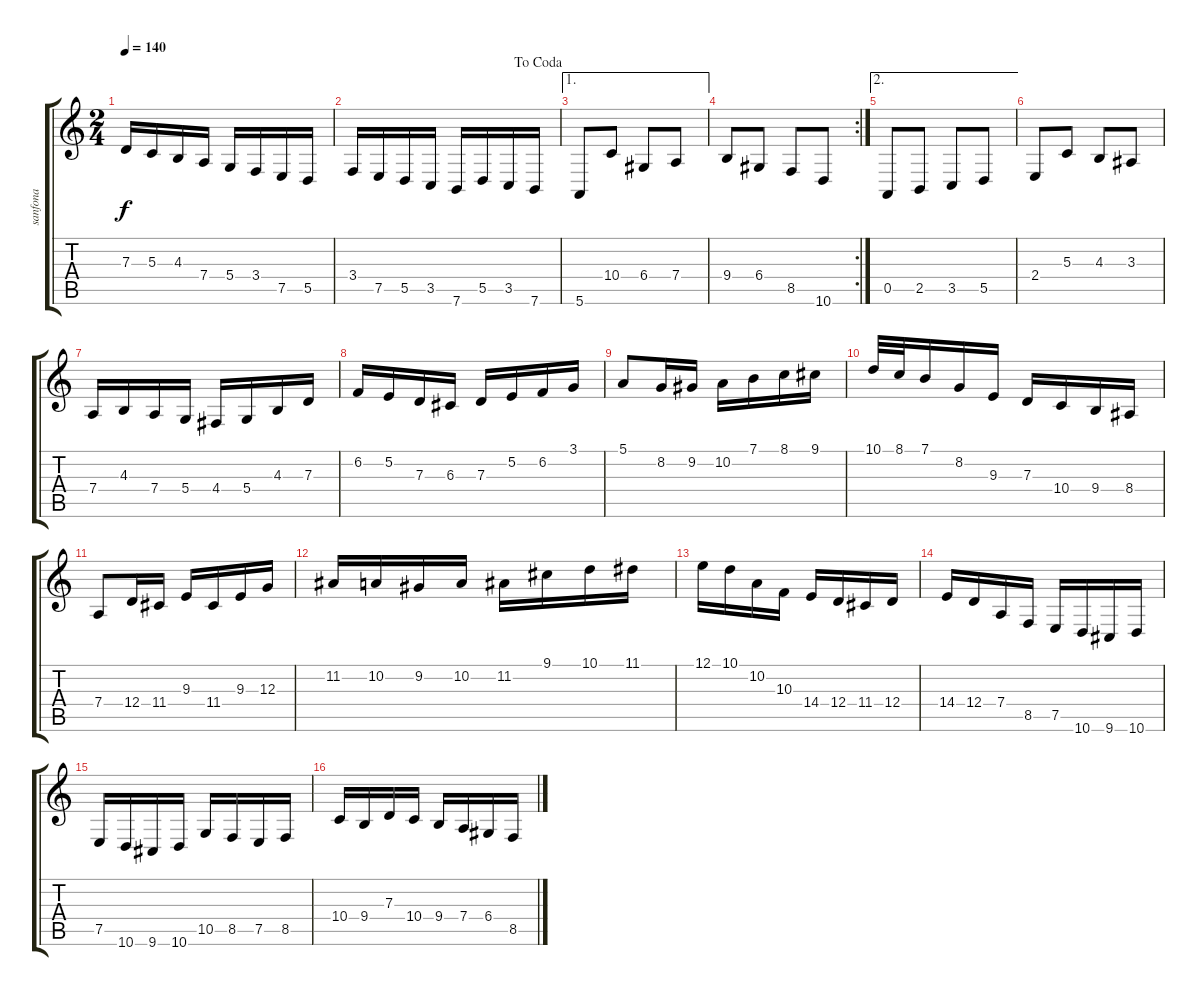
\track ("sanfona" "sanfona") {instrument accordion}
\staff {score tabs}
\tuning (E4 B3 G3 D3 A2 E2) {hide}
\ts (2 4)
\tempo 140
\clef g2
\ks c
7.3.16{dy f} 5.3.16 4.3.16 7.4.16 5.4.16 3.4.16 7.5.16 5.5.16 |
\jump dacoda
3.4.16 7.5.16 5.5.16 3.5.16 7.6.16 5.5.16 3.5.16 7.6.16 |
\ae 1
5.6.8 10.4.8 6.4.8 7.4.8 |
\rc 2
9.4.8 6.4.8 8.5.8 10.6.8 |
\ae 2
0.5.8 2.5.8 3.5.8 5.5.8 |
2.4.8 5.3.8 4.3.8 3.3.8 |
7.4.16 4.3.16 7.4.16 5.4.16 4.4.16 5.4.16 4.3.16 7.3.16 |
6.2.16 5.2.16 7.3.16 6.3.16 7.3.16 5.2.16 6.2.16 3.1.16 |
5.1.8 8.2.16 9.2.16 10.2.16 7.1.16 8.1.16 9.1.16 |
10.1.32 8.1.32 7.1.16 8.2.16 9.3.16 7.3.16 10.4.16 9.4.16 8.4.16 |
7.4.8 12.4.16 11.4.16 9.3.16 11.4.16 9.3.16 12.3.16 |
11.2.16 10.2.16 9.2.16 10.2.16 11.2.16 9.1.16 10.1.16 11.1.16 |
12.1.16 10.1.16 10.2.16 10.3.16 14.4.16 12.4.16 11.4.16 12.4.16 |
14.4.16 12.4.16 7.4.16 8.5.16 7.5.16 10.6.16 9.6.16 10.6.16 |
7.5.16 10.6.16 9.6.16 10.6.16 10.5.16 8.5.16 7.5.16 8.5.16 |
10.4.16 9.4.16 7.3.16 10.4.16 9.4.16 7.4.16 6.4.16 8.5.16
